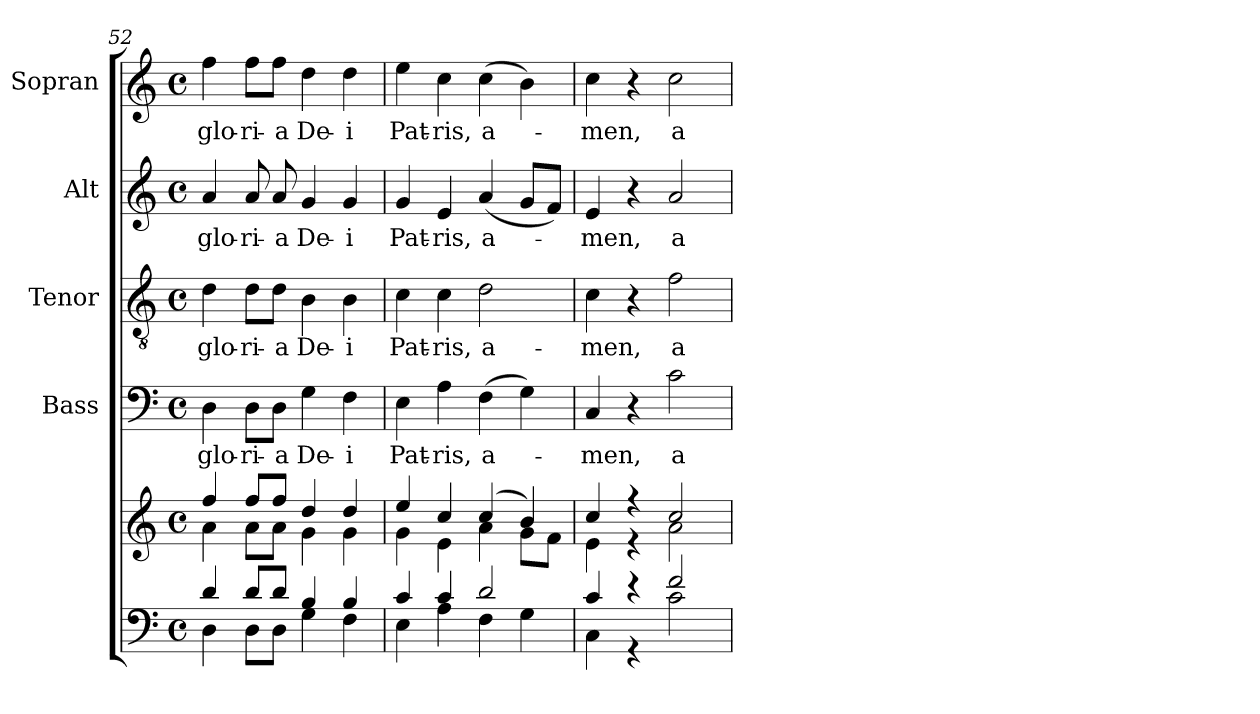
**kern	**kern	**kern	**text	**kern	**text	**kern	**text	**kern	**text
*part5	*part5	*part4	*part4	*part3	*part3	*part2	*part2	*part1	*part1
*staff6	*staff5	*staff4	*staff4	*staff3	*staff3	*staff2	*staff2	*staff1	*staff1
*	*	*I"Bass	*	*I"Tenor	*	*I"Alt	*	*I"Sopran	*
*	*	*I'B.	*	*I'T.	*	*I'A.	*	*I'S.	*
*clefF4	*clefG2	*clefF4	*	*clefGv2	*	*clefG2	*	*clefG2	*
*k[]	*k[]	*k[]	*	*k[]	*	*k[]	*	*k[]	*
*C:	*C:	*C:	*	*C:	*	*C:	*	*C:	*
*M4/4	*M4/4	*M4/4	*	*M4/4	*	*M4/4	*	*M4/4	*
*met(c)	*met(c)	*met(c)	*	*met(c)	*	*met(c)	*	*met(c)	*
=52	=52	=52	=52	=52	=52	=52	=52	=52	=52
*^	*^	*	*	*	*	*	*	*	*
!	!	!	!	!	!LO:LY:b	!	!LO:LY:b	!	!LO:LY:b	!	!LO:LY:b
4d/	4D\	4ff/	4a\	4D\	glo-	4d\	glo-	4a/	glo-	4ff\	glo-
!	!	!	!	!	!LO:LY:b	!	!LO:LY:b	!	!LO:LY:b	!	!LO:LY:b
8d/L	8D\L	8ff/L	8a\L	8D\L	-ri-	8d\L	-ri-	8a/	-ri-	8ff\L	-ri-
!	!	!	!	!	!LO:LY:b	!	!LO:LY:b	!	!LO:LY:b	!	!LO:LY:b
8d/J	8D\J	8ff/J	8a\J	8D\J	-a	8d\J	-a	8a/	-a	8ff\J	-a
!	!	!	!	!	!LO:LY:b	!	!LO:LY:b	!	!LO:LY:b	!	!LO:LY:b
4B/	4G\	4dd/	4g\	4G\	De-	4B\	De-	4g/	De-	4dd\	De-
!	!	!	!	!	!LO:LY:b	!	!LO:LY:b	!	!LO:LY:b	!	!LO:LY:b
4B/	4F\	4dd/	4g\	4F\	-i	4B\	-i	4g/	-i	4dd\	-i
=53	=53	=53	=53	=53	=53	=53	=53	=53	=53	=53	=53
!	!	!	!	!	!LO:LY:b	!	!LO:LY:b	!	!LO:LY:b	!	!LO:LY:b
4c/	4E\	4ee/	4g\	4E\	Pat-	4c\	Pat-	4g/	Pat-	4ee\	Pat-
!	!	!	!	!	!LO:LY:b	!	!LO:LY:b	!	!LO:LY:b	!	!LO:LY:b
4c/	4A\	4cc/	4e\	4A\	-ris,	4c\	-ris,	4e/	-ris,	4cc\	-ris,
!	!	!	!	!	!LO:LY:b	!	!LO:LY:b	!	!LO:LY:b	!	!LO:LY:b
2d/	4F\	(4cc/	4a\	(>4F\	a-	2d\	a-	(<4a/	a-	(>4cc\	a-
.	4G\	4b/)	8g\L	4G\)	.	.	.	8g/L	.	4b\)	.
.	.	.	8f\J	.	.	.	.	8f/J)	.	.	.
=54	=54	=54	=54	=54	=54	=54	=54	=54	=54	=54	=54
!	!	!	!	!	!LO:LY:b	!	!LO:LY:b	!	!LO:LY:b	!	!LO:LY:b
4c/	4C\	4cc/	4e\	4C/	-men,	4c\	-men,	4e/	-men,	4cc\	-men,
4r	4r	4r	4r	4r	.	4r	.	4r	.	4r	.
!	!	!	!	!	!LO:LY:b	!	!LO:LY:b	!	!LO:LY:b	!	!LO:LY:b
2f/	2c\	2cc/	2a\	2c\	a-	2f\	a-	2a/	a-	2cc\	a-
*v	*v	*	*	*	*	*	*	*	*	*	*
*	*v	*v	*	*	*	*	*	*	*	*
=	=	=	=	=	=	=	=	=	=
*-	*-	*-	*-	*-	*-	*-	*-	*-	*-
